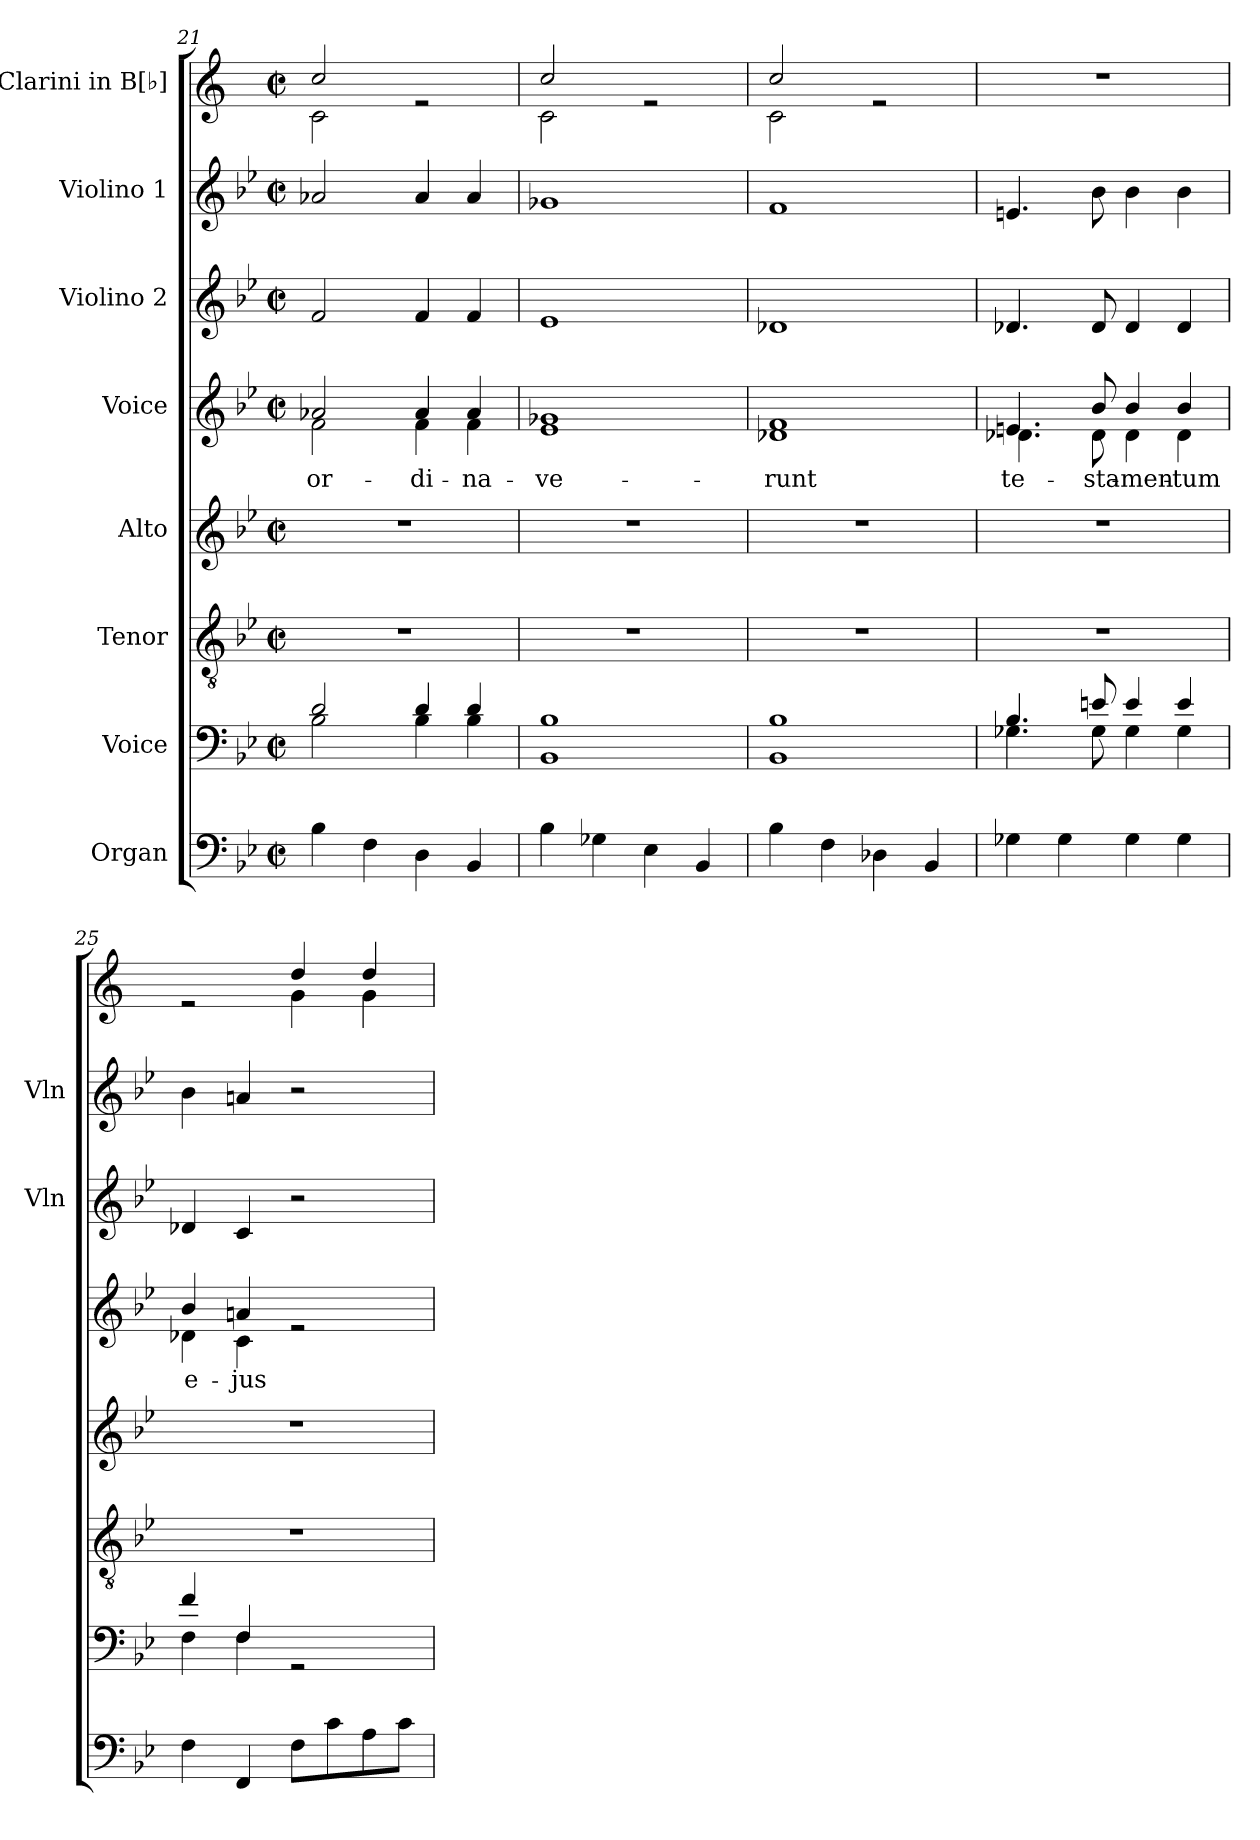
**kern	**kern	**kern	**kern	**kern	**text	**kern	**kern	**kern
*part8	*part7	*part6	*part5	*part4	*part4	*part3	*part2	*part1
*staff8	*staff7	*staff6	*staff5	*staff4	*staff4	*staff3	*staff2	*staff1
*I"Organ	*I"Voice	*I"Tenor	*I"Alto	*I"Voice	*	*I"Violino 2	*I"Violino 1	*I"Clarini in B[♭]
*	*	*	*	*	*	*I'Vln	*I'Vln	*
*clefF4	*clefF4	*clefGv2	*clefG2	*clefG2	*	*clefG2	*clefG2	*clefG2
*	*	*	*	*	*	*	*	*ITrd1c2
*k[b-e-]	*k[b-e-]	*k[b-e-]	*k[b-e-]	*k[b-e-]	*	*k[b-e-]	*k[b-e-]	*k[b-e-]
*M2/2	*M2/2	*M2/2	*M2/2	*M2/2	*	*M2/2	*M2/2	*M2/2
*met(c|)	*met(c|)	*met(c|)	*met(c|)	*met(c|)	*	*met(c|)	*met(c|)	*met(c|)
=21	=21	=21	=21	=21	=21	=21	=21	=21
*	*^	*	*	*	*	*	*	*
!	!	!	!	!	!	!LO:LY:b	!	!	!
*	*	*	*	*	*^	*	*	*	*^
4B-\	2d/	2B-\	1r	1r	2a-X/	2f\	or-	2f/	2a-X/	2b-/	2B-\
4F\	.	.	.	.	.	.	.	.	.	.	.
!	!	!	!	!	!	!	!LO:LY:b	!	!	!	!
4D\	4d/	4B-\	.	.	4a-/	4f\	-di-	4f/	4a-/	2re	2ryy
!	!	!	!	!	!	!	!LO:LY:b	!	!	!	!
4BB-/	4d/	4B-\	.	.	4a-/	4f\	-na-	4f/	4a-/	.	.
=22	=22	=22	=22	=22	=22	=22	=22	=22	=22	=22	=22
!	!	!	!	!	!	!	!LO:LY:b	!	!	!	!
4B-\	1B-	1BB-	1r	1r	1g-X	1e-	-ve-	1e-	1g-X	2b-/	2B-\
4G-X\	.	.	.	.	.	.	.	.	.	.	.
4E-\	.	.	.	.	.	.	.	.	.	2re	2ryy
4BB-/	.	.	.	.	.	.	.	.	.	.	.
=23	=23	=23	=23	=23	=23	=23	=23	=23	=23	=23	=23
!	!	!	!	!	!	!	!LO:LY:b	!	!	!	!
4B-\	1B-	1BB-	1r	1r	1f	1d-X	-runt	1d-X	1f	2b-/	2B-\
4F\	.	.	.	.	.	.	.	.	.	.	.
4D-X\	.	.	.	.	.	.	.	.	.	2re	2ryy
4BB-/	.	.	.	.	.	.	.	.	.	.	.
*	*	*	*	*	*	*	*	*	*	*v	*v
=24	=24	=24	=24	=24	=24	=24	=24	=24	=24	=24
!	!	!	!	!	!	!	!LO:LY:b	!	!	!
4G-X\	4.B-/	4.G-X\	1r	1r	4.en/	4.d-X\	te-	4.d-X/	4.en/	1r
4G-\	.	.	.	.	.	.	.	.	.	.
!	!	!	!	!	!	!	!LO:LY:b	!	!	!
.	8en/	8G-\	.	.	8b-/	8d-\	-sta-	8d-/	8b-\	.
!	!	!	!	!	!	!	!LO:LY:b	!	!	!
4G-\	4e/	4G-\	.	.	4b-/	4d-\	-men-	4d-/	4b-\	.
!	!	!	!	!	!	!	!LO:LY:b	!	!	!
4G-\	4e/	4G-\	.	.	4b-/	4d-\	-tum	4d-/	4b-\	.
=25	=25	=25	=25	=25	=25	=25	=25	=25	=25	=25
!	!	!	!	!	!	!	!LO:LY:b	!	!	!
*	*	*	*	*	*	*	*	*	*	*^
4F\	4f/	4F\	1r	1r	4b-/	4d-X\	e-	4d-X/	4b-\	2re	2ryy
!	!	!	!	!	!	!	!LO:LY:b	!	!	!	!
4FF/	4F/	4F\	.	.	4an/	4c\	-jus	4c/	4an/	.	.
8F\L	2rGG	2ryy	.	.	2re	2ryy	.	2r	2r	4cc/	4f\
8c\	.	.	.	.	.	.	.	.	.	.	.
8A\	.	.	.	.	.	.	.	.	.	4cc/	4f\
8c\J	.	.	.	.	.	.	.	.	.	.	.
*	*v	*v	*	*	*v	*v	*	*	*	*v	*v
=	=	=	=	=	=	=	=	=
*-	*-	*-	*-	*-	*-	*-	*-	*-
